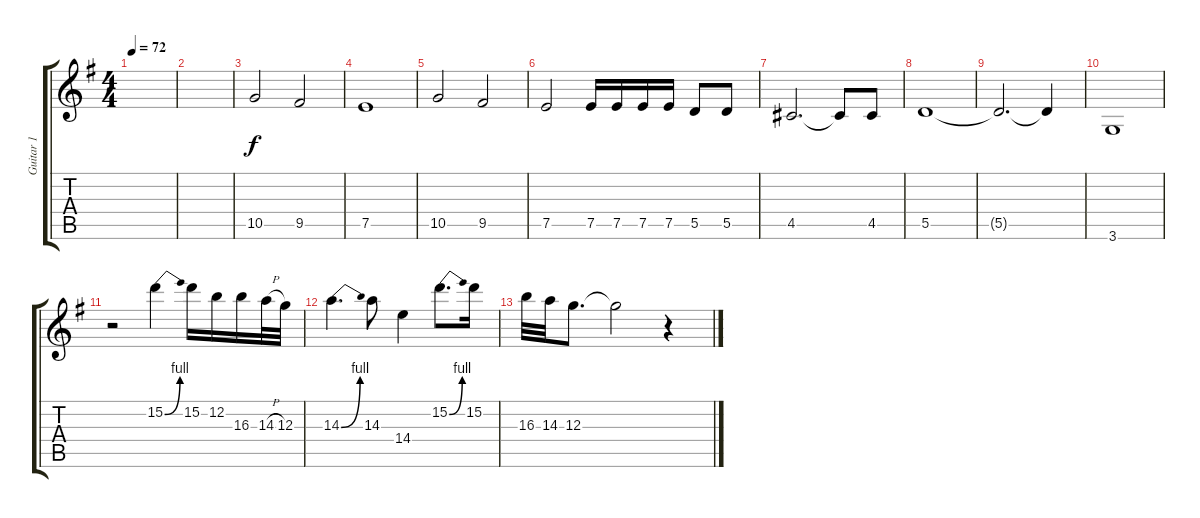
\track ("Guitar 1" "Guitar 1") {instrument overdrivenguitar}
\staff {score tabs}
\tuning (E4 B3 G3 D3 A2 E2) {hide}
\ts (4 4)
\tempo 72
\clef g2
\ks g
|
|
10.5.2 9.5.2 |
7.5.1 |
10.5.2 9.5.2 |
7.5.2 7.5.16 7.5.16 7.5.16 7.5.16 5.5.8 5.5.8 |
4.5.2{d} 4.5{t}.8 4.5.8 |
5.5.1 |
5.5{t}.2{d} 5.5{t}.4 |
3.6.1 |
r.2 15.2{be (bend 0 0 60 4)}.4 15.2.16 12.2.16 16.3.16 14.3{h}.32 12.3.32 |
14.3{be (bend 0 0 60 4)}.4{d} 14.3.8 14.4.4 15.2{be (bend 0 0 60 4)}.8{d} 15.2.16 |
16.3.32 14.3.32 12.3.8{d} 12.3{t}.2 r.4
